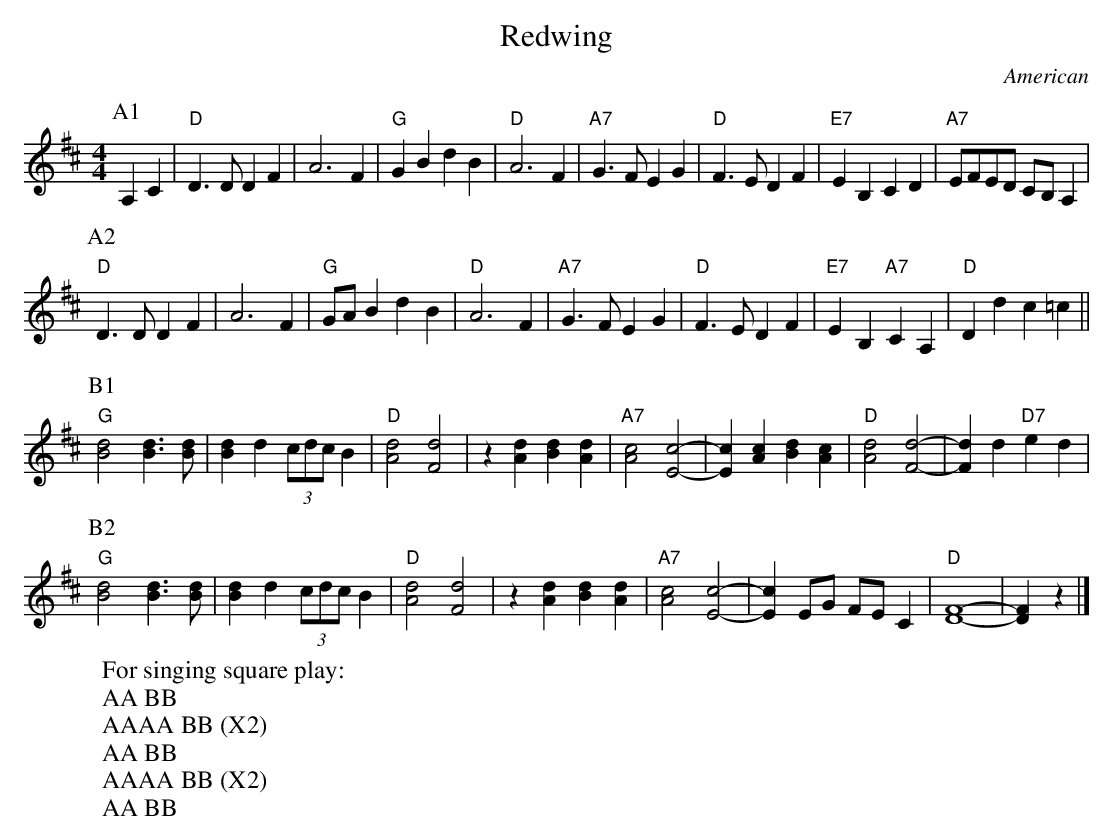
X:1
T:Redwing
M:4/4
L:1/4
C:American
K:D %Transposed from G
P:A1
A,C|"D"D>DDF|A3F|"G"GBdB|"D"A3F|"A7"G>FEG|"D"F>EDF|"E7"EB,CD|"A7"E/F/E/D/ C/B,/A,|
P:A2
"D"D>DDF|A3F|"G"G/A/BdB|"D"A3F|"A7"G>FEG|"D"F>EDF|"E7"EB,"A7"CA,|"D"Ddc=c||
P:B1
"G"[B2d2][Bd]>[Bd]|[Bd]d(3c/d/c/B|"D"[A2d2][F2d2]|z[Ad][Bd][Ad]|"A7"[A2c2][E2c2]-|[Ec][Ac][Bd][Ac]|"D"[A2d2][F2d2]-|[Fd] d"D7"ed|
P:B2
"G"[B2d2][Bd]>[Bd]|[Bd]d(3c/d/c/B|"D"[A2d2][F2d2]|z[Ad][Bd][Ad]|"A7"[A2c2][E2c2]-|[Ec]E/G/ F/E/C|"D"[F4D4]-|[FD]z|]
W:For singing square play:
W:AA BB
W:AAAA BB (X2)
W:AA BB
W:AAAA BB (X2)
W:AA BB
